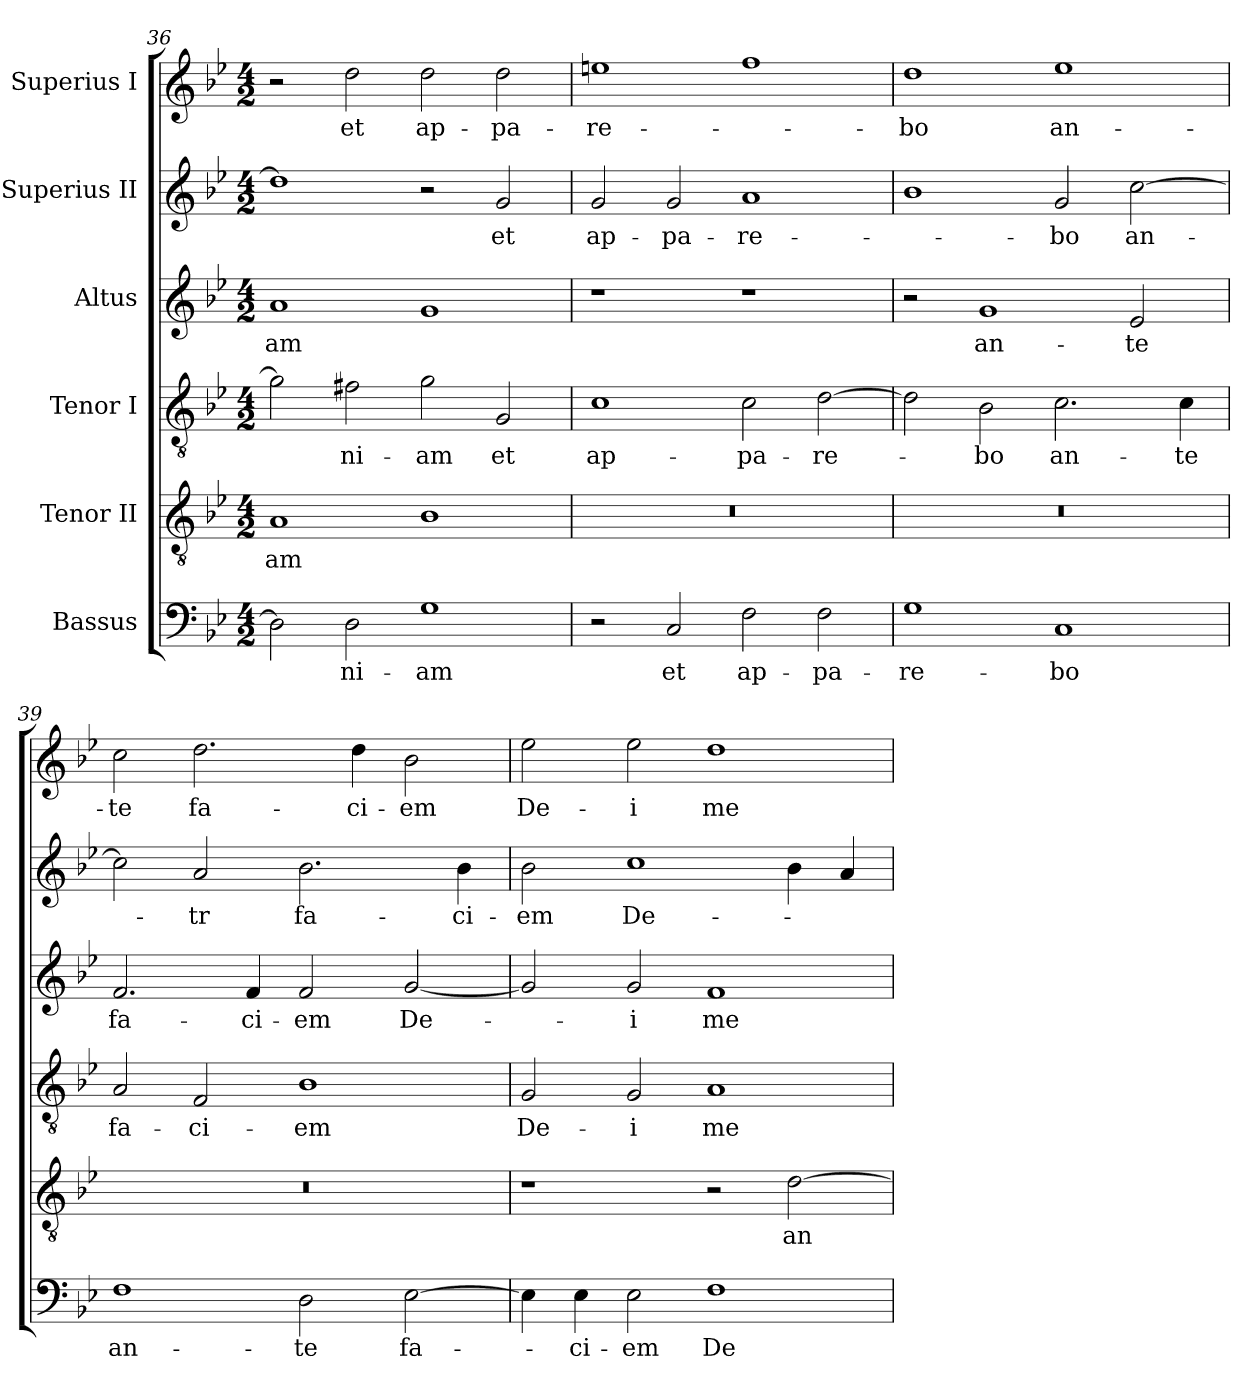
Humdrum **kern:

**kern	**text	**kern	**text	**kern	**text	**kern	**text	**kern	**text	**kern	**text
*part6	*part6	*part5	*part5	*part4	*part4	*part3	*part3	*part2	*part2	*part1	*part1
*staff6	*staff6	*staff5	*staff5	*staff4	*staff4	*staff3	*staff3	*staff2	*staff2	*staff1	*staff1
*I"Bassus	*	*I"Tenor II	*	*I"Tenor I	*	*I"Altus	*	*I"Superius II	*	*I"Superius I	*
*clefF4	*	*clefGv2	*	*clefGv2	*	*clefG2	*	*clefG2	*	*clefG2	*
*k[b-e-]	*	*k[b-e-]	*	*k[b-e-]	*	*k[b-e-]	*	*k[b-e-]	*	*k[b-e-]	*
*B-:	*	*B-:	*	*B-:	*	*B-:	*	*B-:	*	*B-:	*
*M4/2	*	*M4/2	*	*M4/2	*	*M4/2	*	*M4/2	*	*M4/2	*
=36	=36	=36	=36	=36	=36	=36	=36	=36	=36	=36	=36
!	!	!	!LO:LY:b:color=#000000	!	!	!	!	!	!	!	!
!	!	!	!	!	!	!	!LO:LY:b:color=#000000	!	!	!	!
2Di\]	.	1Ai	-am	2gi\]	.	1ai	-am	1ddi]	.	2r	.
!	!LO:LY:b:color=#000000	!	!	!	!	!	!	!	!	!	!
!	!	!	!	!	!LO:LY:b:color=#000000	!	!	!	!	!	!
!	!	!	!	!	!	!	!	!	!	!	!LO:LY:b:color=#000000
2Di\	-ni-	.	.	2f#Xi\	-ni-	.	.	.	.	2ddi\	et
!	!LO:LY:b:color=#000000	!	!	!	!	!	!	!	!	!	!
!	!	!	!	!	!LO:LY:b:color=#000000	!	!	!	!	!	!
!	!	!	!	!	!	!	!	!	!	!	!LO:LY:b:color=#000000
1Gi	-am	1B-i	.	2gi\	-am	1gi	.	2r	.	2ddi\	ap-
!	!	!	!	!	!LO:LY:b:color=#000000	!	!	!	!	!	!
!	!	!	!	!	!	!	!	!	!LO:LY:b:color=#000000	!	!
!	!	!	!	!	!	!	!	!	!	!	!LO:LY:b:color=#000000
.	.	.	.	2Gi/	et	.	.	2gi/	et	2ddi\	-pa-
!!LO:LB:g=z
=37	=37	=37	=37	=37	=37	=37	=37	=37	=37	=37	=37
!	!	!LO:N:vis=1	!	!	!	!	!	!	!	!	!
!	!	!	!	!	!LO:LY:b:color=#000000	!	!	!	!	!	!
!	!	!	!	!	!	!	!	!	!LO:LY:b:color=#000000	!	!
!	!	!	!	!	!	!	!	!	!	!	!LO:LY:b:color=#000000
2r	.	0r	.	1ci	ap-	1r	.	2gi/	ap-	1eeni	-re-
!	!LO:LY:b:color=#000000	!	!	!	!	!	!	!	!	!	!
!	!	!	!	!	!	!	!	!	!LO:LY:b:color=#000000	!	!
2Ci/	et	.	.	.	.	.	.	2gi/	-pa-	.	.
!	!LO:LY:b:color=#000000	!	!	!	!	!	!	!	!	!	!
!	!	!	!	!	!LO:LY:b:color=#000000	!	!	!	!	!	!
!	!	!	!	!	!	!	!	!	!LO:LY:b:color=#000000	!	!
2Fi\	ap-	.	.	2ci\	-pa-	1r	.	1ai	-re-	1ffi	.
!	!LO:LY:b:color=#000000	!	!	!	!	!	!	!	!	!	!
!	!	!	!	!	!LO:LY:b:color=#000000	!	!	!	!	!	!
2Fi\	-pa-	.	.	[>2di\	-re-	.	.	.	.	.	.
=38	=38	=38	=38	=38	=38	=38	=38	=38	=38	=38	=38
!	!LO:LY:b:color=#000000	!LO:N:vis=1	!	!	!	!	!	!	!	!	!
!	!	!	!	!	!	!	!	!	!	!	!LO:LY:b:color=#000000
1Gi	-re-	0r	.	2di\]	.	2r	.	1b-i	.	1ddi	-bo
!	!	!	!	!	!LO:LY:b:color=#000000	!	!	!	!	!	!
!	!	!	!	!	!	!	!LO:LY:b:color=#000000	!	!	!	!
.	.	.	.	2B-i\	-bo	1gi	an-	.	.	.	.
!	!LO:LY:b:color=#000000	!	!	!	!	!	!	!	!	!	!
!	!	!	!	!	!LO:LY:b:color=#000000	!	!	!	!	!	!
!	!	!	!	!	!	!	!	!	!LO:LY:b:color=#000000	!	!
!	!	!	!	!	!	!	!	!	!	!	!LO:LY:b:color=#000000
1Ci	-bo	.	.	2.ci\	an-	.	.	2gi/	-bo	1ee-i	an-
!	!	!	!	!	!	!	!LO:LY:b:color=#000000	!	!	!	!
!	!	!	!	!	!	!	!	!	!LO:LY:b:color=#000000	!	!
.	.	.	.	.	.	2e-i/	-te	[>2cci\	an-	.	.
!	!	!	!	!	!LO:LY:b:color=#000000	!	!	!	!	!	!
.	.	.	.	4ci\	-te	.	.	.	.	.	.
=39	=39	=39	=39	=39	=39	=39	=39	=39	=39	=39	=39
!	!LO:LY:b:color=#000000	!LO:N:vis=1	!	!	!	!	!	!	!	!	!
!	!	!	!	!	!LO:LY:b:color=#000000	!	!	!	!	!	!
!	!	!	!	!	!	!	!LO:LY:b:color=#000000	!	!	!	!
!	!	!	!	!	!	!	!	!	!	!	!LO:LY:b:color=#000000
1Fi	an-	0r	.	2Ai/	fa-	2.fi/	fa-	2cci\]	.	2cci\	-te
!	!	!	!	!	!LO:LY:b:color=#000000	!	!	!	!	!	!
!	!	!	!	!	!	!	!	!	!LO:LY:b:color=#000000	!	!
!	!	!	!	!	!	!	!	!	!	!	!LO:LY:b:color=#000000
.	.	.	.	2Fi/	-ci-	.	.	2ai/	-tr	2.ddi\	fa-
!	!	!	!	!	!	!	!LO:LY:b:color=#000000	!	!	!	!
.	.	.	.	.	.	4fi/	-ci-	.	.	.	.
!	!LO:LY:b:color=#000000	!	!	!	!	!	!	!	!	!	!
!	!	!	!	!	!LO:LY:b:color=#000000	!	!	!	!	!	!
!	!	!	!	!	!	!	!LO:LY:b:color=#000000	!	!	!	!
!	!	!	!	!	!	!	!	!	!LO:LY:b:color=#000000	!	!
2Di\	-te	.	.	1B-i	-em	2fi/	-em	2.b-i\	fa-	.	.
!	!	!	!	!	!	!	!	!	!	!	!LO:LY:b:color=#000000
.	.	.	.	.	.	.	.	.	.	4ddi\	-ci-
!	!LO:LY:b:color=#000000	!	!	!	!	!	!	!	!	!	!
!	!	!	!	!	!	!	!LO:LY:b:color=#000000	!	!	!	!
!	!	!	!	!	!	!	!	!	!	!	!LO:LY:b:color=#000000
[>2E-i\	fa-	.	.	.	.	[<2gi/	De-	.	.	2b-i\	-em
!	!	!	!	!	!	!	!	!	!LO:LY:b:color=#000000	!	!
.	.	.	.	.	.	.	.	4b-i\	-ci-	.	.
=40	=40	=40	=40	=40	=40	=40	=40	=40	=40	=40	=40
!	!	!	!	!	!LO:LY:b:color=#000000	!	!	!	!	!	!
!	!	!	!	!	!	!	!	!	!LO:LY:b:color=#000000	!	!
!	!	!	!	!	!	!	!	!	!	!	!LO:LY:b:color=#000000
4E-i\]	.	1r	.	2Gi/	De-	2gi/]	.	2b-i\	-em	2ee-i\	De-
!	!LO:LY:b:color=#000000	!	!	!	!	!	!	!	!	!	!
4E-i\	-ci-	.	.	.	.	.	.	.	.	.	.
!	!LO:LY:b:color=#000000	!	!	!	!	!	!	!	!	!	!
!	!	!	!	!	!LO:LY:b:color=#000000	!	!	!	!	!	!
!	!	!	!	!	!	!	!LO:LY:b:color=#000000	!	!	!	!
!	!	!	!	!	!	!	!	!	!LO:LY:b:color=#000000	!	!
!	!	!	!	!	!	!	!	!	!	!	!LO:LY:b:color=#000000
2E-i\	-em	.	.	2Gi/	-i	2gi/	-i	1cci	De-	2ee-i\	-i
!	!LO:LY:b:color=#000000	!	!	!	!	!	!	!	!	!	!
!	!	!	!	!	!LO:LY:b:color=#000000	!	!	!	!	!	!
!	!	!	!	!	!	!	!LO:LY:b:color=#000000	!	!	!	!
!	!	!	!	!	!	!	!	!	!	!	!LO:LY:b:color=#000000
1Fi	De-	2r	.	1Ai	me-	1fi	me-	.	.	1ddi	me-
!	!	!	!LO:LY:b:color=#000000	!	!	!	!	!	!	!	!
.	.	[>2di\	an-	.	.	.	.	4b-i\	.	.	.
.	.	.	.	.	.	.	.	4ai/	.	.	.
=	=	=	=	=	=	=	=	=	=	=	=
*-	*-	*-	*-	*-	*-	*-	*-	*-	*-	*-	*-
